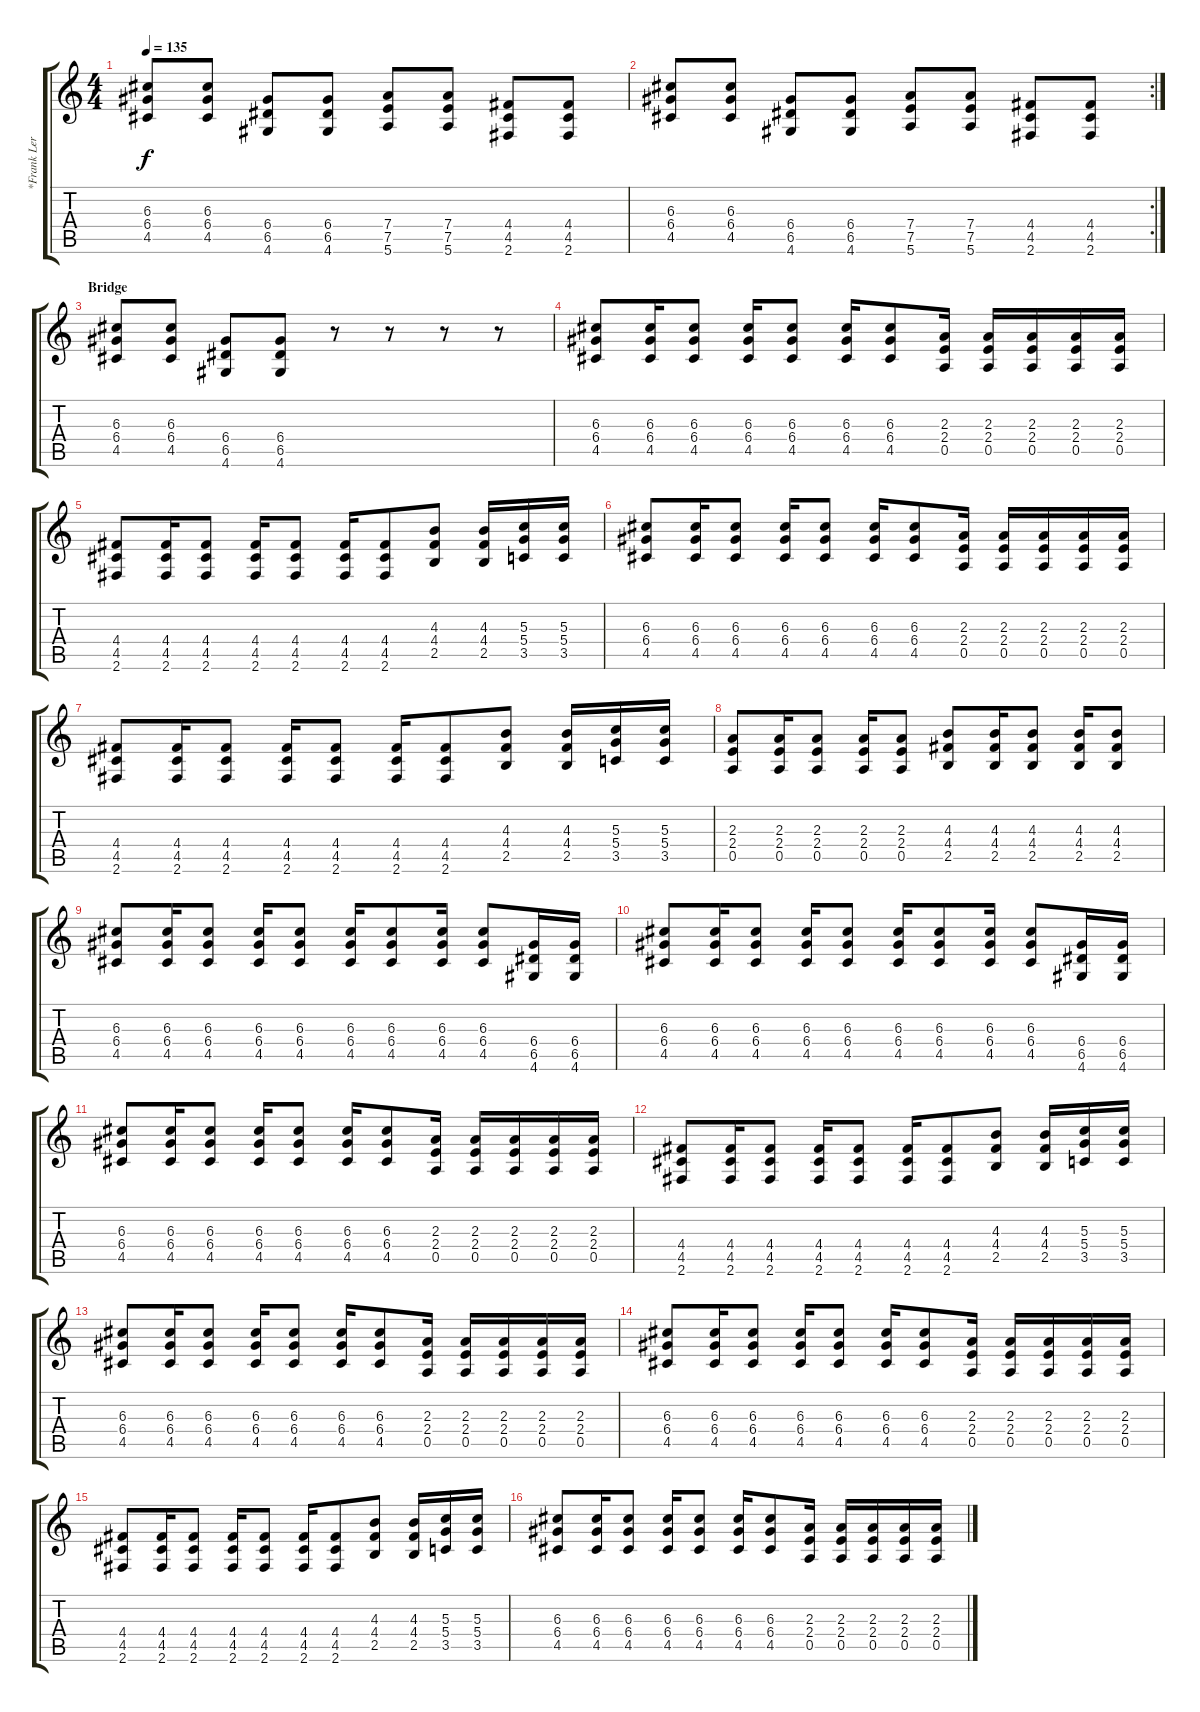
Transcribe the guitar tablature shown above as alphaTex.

\track ("*Frank Lero" "*Frank Ler") {instrument distortionguitar}
\staff {score tabs}
\tuning (E4 B3 G3 D3 A2 E2) {hide}
\ts (4 4)
\tempo 135
\clef g2
\ks c
(6.3 6.4 4.5).8{dy f} (6.3 6.4 4.5).8 (6.4 6.5 4.6).8 (6.4 6.5 4.6).8 (7.4 7.5 5.6).8 (7.4 7.5 5.6).8 (4.4 4.5 2.6).8 (4.4 4.5 2.6).8 |
\rc 2
(6.3 6.4 4.5).8 (6.3 6.4 4.5).8 (6.4 6.5 4.6).8 (6.4 6.5 4.6).8 (7.4 7.5 5.6).8 (7.4 7.5 5.6).8 (4.4 4.5 2.6).8 (4.4 4.5 2.6).8 |
\section ("" "Bridge")
(6.3 6.4 4.5).8 (6.3 6.4 4.5).8 (6.4 6.5 4.6).8 (6.4 6.5 4.6).8 r.8 r.8 r.8 r.8 |
(6.3 6.4 4.5).8 (6.3 6.4 4.5).16 (6.3 6.4 4.5).8 (6.3 6.4 4.5).16 (6.3 6.4 4.5).8 (6.3 6.4 4.5).16 (6.3 6.4 4.5).8 (2.3 2.4 0.5).16 (2.3 2.4 0.5).16 (2.3 2.4 0.5).16 (2.3 2.4 0.5).16 (2.3 2.4 0.5).16 |
(4.4 4.5 2.6).8 (4.4 4.5 2.6).16 (4.4 4.5 2.6).8 (4.4 4.5 2.6).16 (4.4 4.5 2.6).8 (4.4 4.5 2.6).16 (4.4 4.5 2.6).8 (4.3 4.4 2.5).8 (4.3 4.4 2.5).16 (5.3 5.4 3.5).16 (5.3 5.4 3.5).16 |
(6.3 6.4 4.5).8 (6.3 6.4 4.5).16 (6.3 6.4 4.5).8 (6.3 6.4 4.5).16 (6.3 6.4 4.5).8 (6.3 6.4 4.5).16 (6.3 6.4 4.5).8 (2.3 2.4 0.5).16 (2.3 2.4 0.5).16 (2.3 2.4 0.5).16 (2.3 2.4 0.5).16 (2.3 2.4 0.5).16 |
(4.4 4.5 2.6).8 (4.4 4.5 2.6).16 (4.4 4.5 2.6).8 (4.4 4.5 2.6).16 (4.4 4.5 2.6).8 (4.4 4.5 2.6).16 (4.4 4.5 2.6).8 (4.3 4.4 2.5).8 (4.3 4.4 2.5).16 (5.3 5.4 3.5).16 (5.3 5.4 3.5).16 |
(2.3 2.4 0.5).8 (2.3 2.4 0.5).16 (2.3 2.4 0.5).8 (2.3 2.4 0.5).16 (2.3 2.4 0.5).8 (4.3 4.4 2.5).8 (4.3 4.4 2.5).16 (4.3 4.4 2.5).8 (4.3 4.4 2.5).16 (4.3 4.4 2.5).8 |
(6.3 6.4 4.5).8 (6.3 6.4 4.5).16 (6.3 6.4 4.5).8 (6.3 6.4 4.5).16 (6.3 6.4 4.5).8 (6.3 6.4 4.5).16 (6.3 6.4 4.5).8 (6.3 6.4 4.5).16 (6.3 6.4 4.5).8 (6.4 6.5 4.6).16 (6.4 6.5 4.6).16 |
(6.3 6.4 4.5).8 (6.3 6.4 4.5).16 (6.3 6.4 4.5).8 (6.3 6.4 4.5).16 (6.3 6.4 4.5).8 (6.3 6.4 4.5).16 (6.3 6.4 4.5).8 (6.3 6.4 4.5).16 (6.3 6.4 4.5).8 (6.4 6.5 4.6).16 (6.4 6.5 4.6).16 |
(6.3 6.4 4.5).8 (6.3 6.4 4.5).16 (6.3 6.4 4.5).8 (6.3 6.4 4.5).16 (6.3 6.4 4.5).8 (6.3 6.4 4.5).16 (6.3 6.4 4.5).8 (2.3 2.4 0.5).16 (2.3 2.4 0.5).16 (2.3 2.4 0.5).16 (2.3 2.4 0.5).16 (2.3 2.4 0.5).16 |
(4.4 4.5 2.6).8 (4.4 4.5 2.6).16 (4.4 4.5 2.6).8 (4.4 4.5 2.6).16 (4.4 4.5 2.6).8 (4.4 4.5 2.6).16 (4.4 4.5 2.6).8 (4.3 4.4 2.5).8 (4.3 4.4 2.5).16 (5.3 5.4 3.5).16 (5.3 5.4 3.5).16 |
(6.3 6.4 4.5).8 (6.3 6.4 4.5).16 (6.3 6.4 4.5).8 (6.3 6.4 4.5).16 (6.3 6.4 4.5).8 (6.3 6.4 4.5).16 (6.3 6.4 4.5).8 (2.3 2.4 0.5).16 (2.3 2.4 0.5).16 (2.3 2.4 0.5).16 (2.3 2.4 0.5).16 (2.3 2.4 0.5).16 |
(6.3 6.4 4.5).8 (6.3 6.4 4.5).16 (6.3 6.4 4.5).8 (6.3 6.4 4.5).16 (6.3 6.4 4.5).8 (6.3 6.4 4.5).16 (6.3 6.4 4.5).8 (2.3 2.4 0.5).16 (2.3 2.4 0.5).16 (2.3 2.4 0.5).16 (2.3 2.4 0.5).16 (2.3 2.4 0.5).16 |
(4.4 4.5 2.6).8 (4.4 4.5 2.6).16 (4.4 4.5 2.6).8 (4.4 4.5 2.6).16 (4.4 4.5 2.6).8 (4.4 4.5 2.6).16 (4.4 4.5 2.6).8 (4.3 4.4 2.5).8 (4.3 4.4 2.5).16 (5.3 5.4 3.5).16 (5.3 5.4 3.5).16 |
(6.3 6.4 4.5).8 (6.3 6.4 4.5).16 (6.3 6.4 4.5).8 (6.3 6.4 4.5).16 (6.3 6.4 4.5).8 (6.3 6.4 4.5).16 (6.3 6.4 4.5).8 (2.3 2.4 0.5).16 (2.3 2.4 0.5).16 (2.3 2.4 0.5).16 (2.3 2.4 0.5).16 (2.3 2.4 0.5).16
